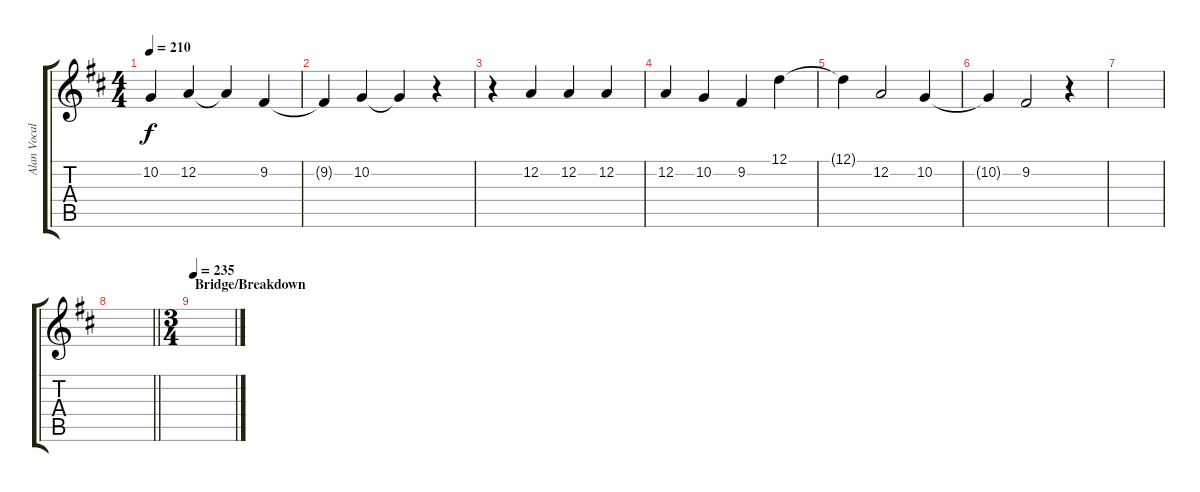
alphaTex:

\track ("Alan Vocals" "Alan Vocal") {instrument clarinet}
\staff {score tabs}
\tuning (D4 A3 F3 C3 G2 D2) {hide}
\ts (4 4)
\tempo 210
\clef g2
\ks d
10.2{t}.4{dy f} 12.2.4 12.2{t}.4 9.2.4 |
9.2{t}.4 10.2.4 10.2{t}.4 r.4 |
r.4 12.2.4 12.2.4 12.2.4 |
12.2.4 10.2.4 9.2.4 12.1.4 |
12.1{t}.4 12.2.2 10.2.4 |
10.2{t}.4 9.2.2 r.4 |
|
\barLineRight lightlight
|
\ts (3 4)
\section ("" "Bridge/Breakdown")
\tempo 235
